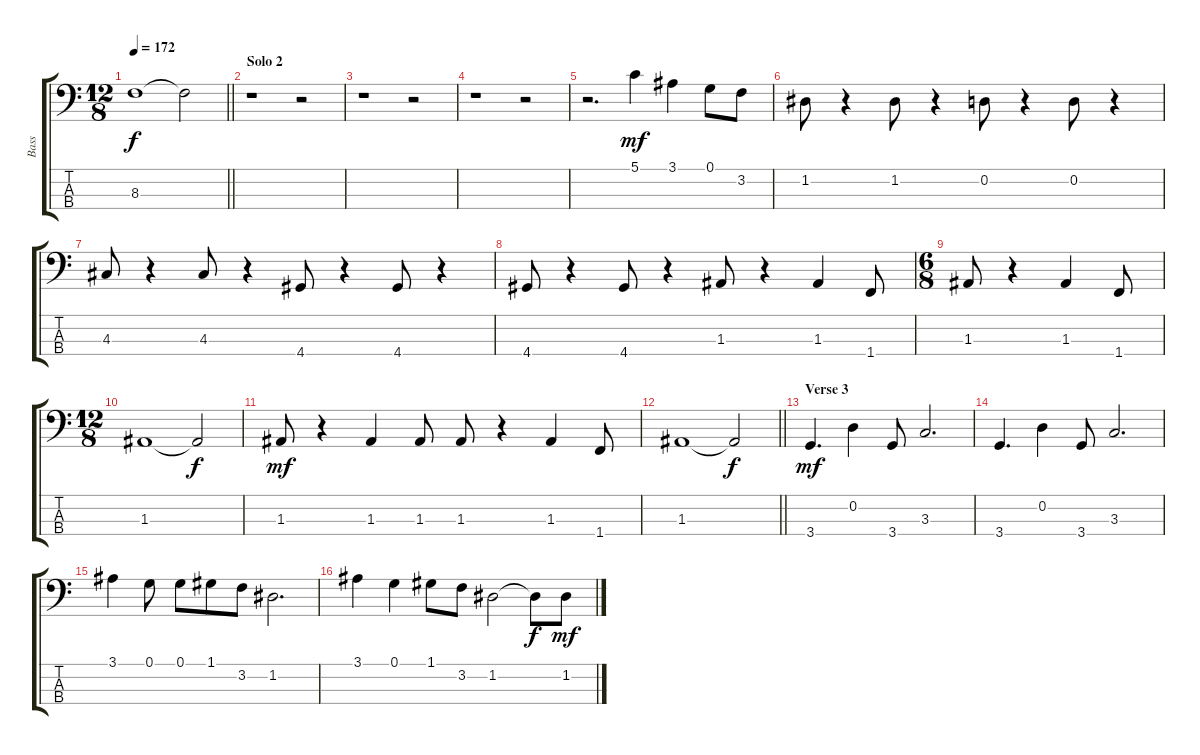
\track ("Bass" "Bass") {instrument electricbassfinger}
\staff {score tabs}
\tuning (G2 D2 A1 E1) {hide}
\ts (12 8)
\tempo 172
\clef f4
\barLineRight lightlight
\ks c
8.3{t}.1{dy f} 8.3{t}.2 |
\section ("" "Solo 2")
r.1 r.2 |
r.1 r.2 |
r.1 r.2 |
r.2{d} 5.1.4{dy mf} 3.1.4 0.1.8 3.2.8 |
1.2.8 r.4 1.2.8 r.4 0.2.8 r.4 0.2.8 r.4 |
4.3.8 r.4 4.3.8 r.4 4.4.8 r.4 4.4.8 r.4 |
4.4.8 r.4 4.4.8 r.4 1.3.8 r.4 1.3.4 1.4.8 |
\ts (6 8)
1.3.8 r.4 1.3.4 1.4.8 |
\ts (12 8)
1.3.1 1.3{t}.2{dy f} |
1.3.8{dy mf} r.4 1.3.4 1.3.8 1.3.8 r.4 1.3.4 1.4.8 |
\barLineRight lightlight
1.3.1 1.3{t}.2{dy f} |
\section ("" "Verse 3")
3.4.4{d dy mf} 0.2.4 3.4.8 3.3.2{d} |
3.4.4{d} 0.2.4 3.4.8 3.3.2{d} |
3.1.4 0.1.8 0.1.8 1.1.8 3.2.8 1.2.2{d} |
3.1.4 0.1.4 1.1.8 3.2.8 1.2.2 1.2{t}.8{dy f} 1.2.8{dy mf}
